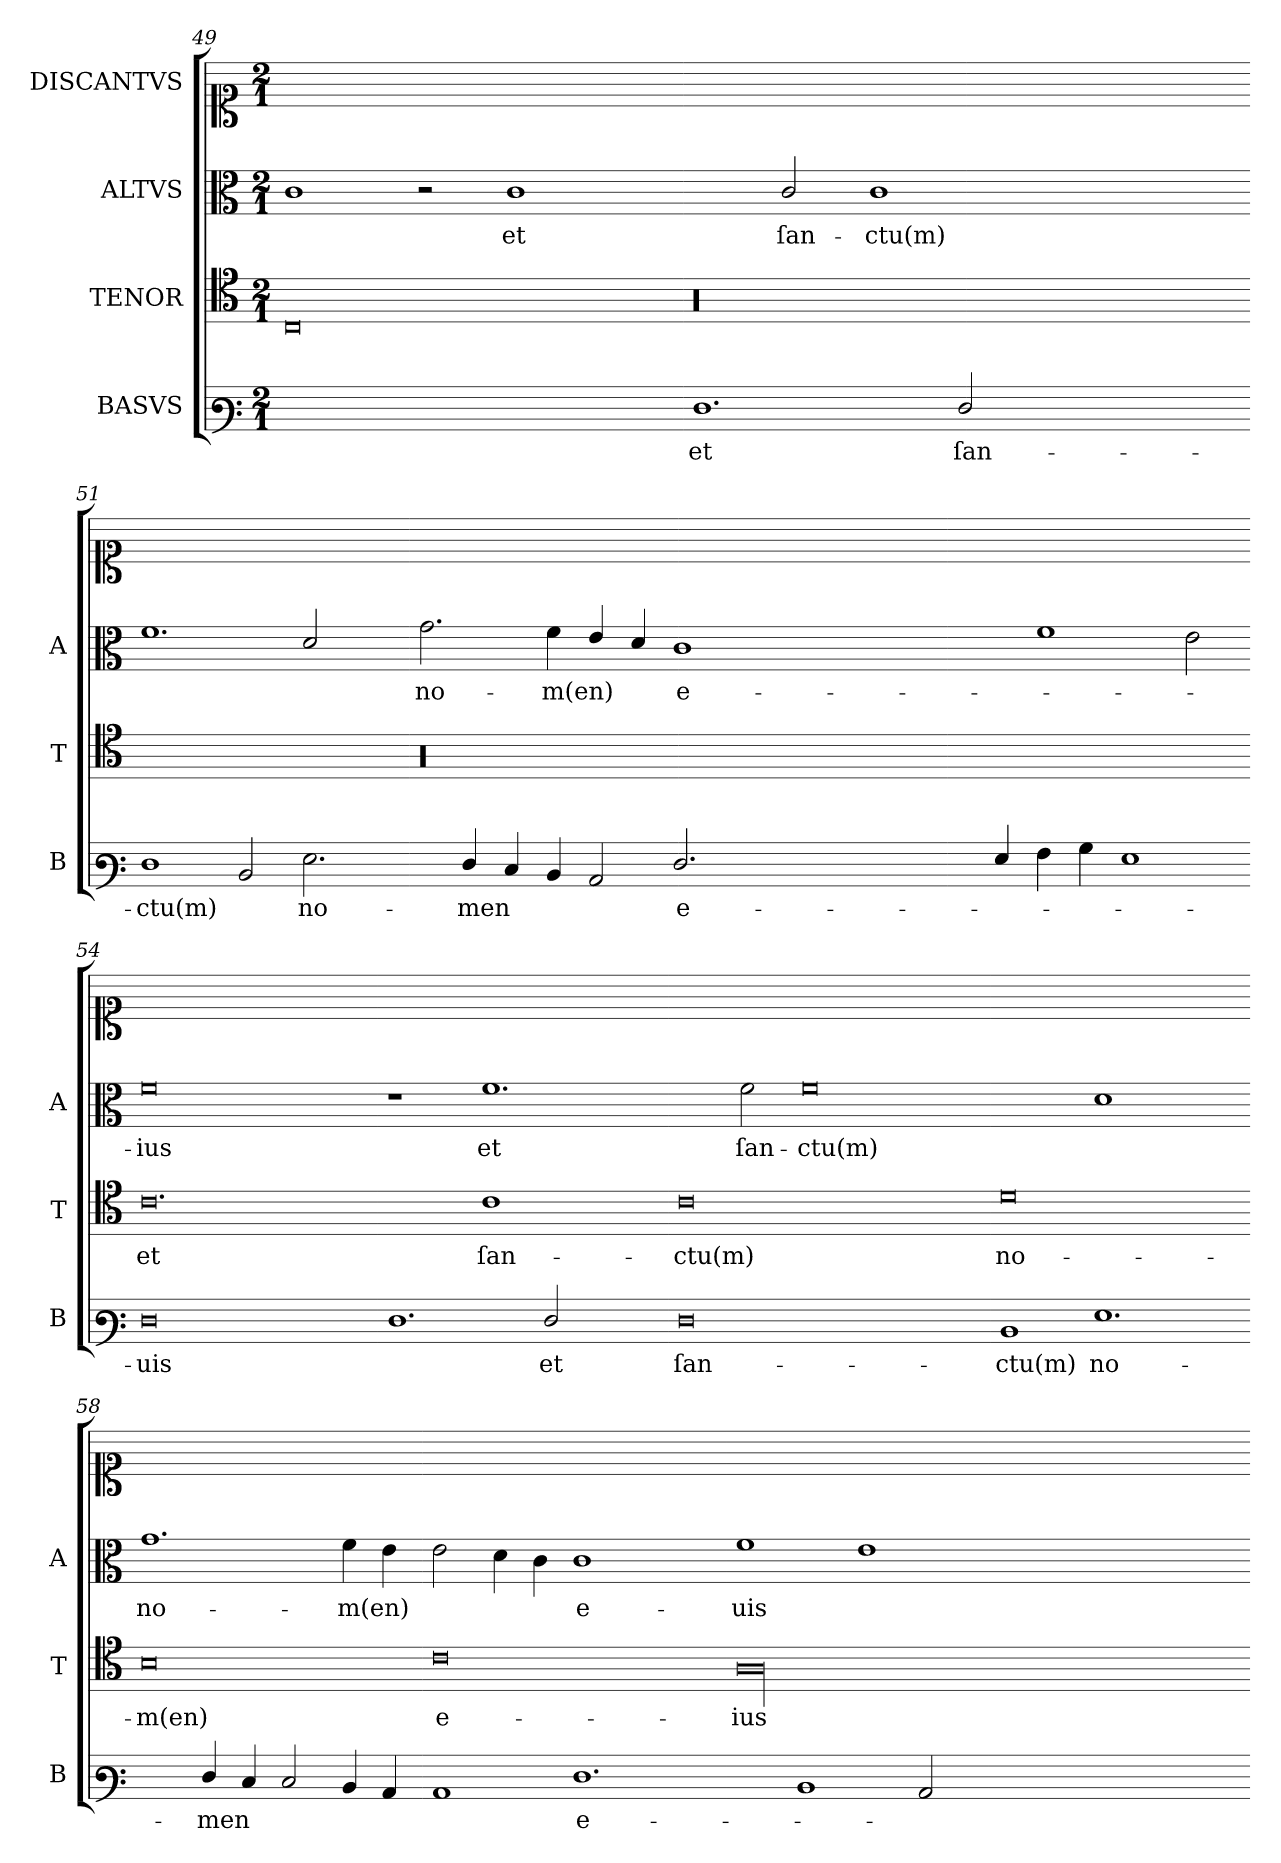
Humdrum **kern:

**kern	**text	**kern	**text	**kern	**text	**kern
*part4	*part4	*part3	*part3	*part2	*part2	*part1
*staff4	*staff4	*staff3	*staff3	*staff2	*staff2	*staff1
*I"BASVS	*	*I"TENOR	*	*I"ALTVS	*	*I"DISCANTVS
*I'B	*	*I'T	*	*I'A	*	*
*clefF3	*	*clefC4	*	*clefC3	*	*clefC1
*k[]	*	*k[]	*	*k[]	*	*k[]
*A:aeo	*	*A:aeo	*	*A:aeo	*	*A:aeo
*M2/1	*	*M2/1	*	*M2/1	*	*M2/1
=49	=49	=49	=49	=49	=49	=49
0ryy	.	0C	.	1c	.	0ryy
.	.	.	.	2r	.	.
.	.	.	.	1c\	et	.
2ryy	.	2ryy	.	.	.	2ryy
=50-	=50-	=50-	=50-	=50-	=50-	=50-
1.F	et	00r	.	2ryy	.	0ryy
.	.	.	.	2c/	ſan-	.
.	.	.	.	1c	-ctu(m)	.
2F/	ſan-	.	.	.	.	.
0ryy	.	.	.	0ryy	.	0ryy
=51-	=51-	=51-	=51-	=51-	=51-	=51-
1F	-ctu(m)	0ryy	.	1.f	.	0ryy
2D/	.	.	.	.	.	.
2.G\	no-	.	.	2d/	.	.
.	.	4ryy	.	4ryy	.	4ryy
=52-	=52-	=52-	=52-	=52-	=52-	=52-
4ryy	.	00r	.	2.g\	no-	0ryy
4F/	-men	.	.	.	.	.
4E/	.	.	.	.	.	.
4D/	.	.	.	4f\	-m(en)	.
2C/	.	.	.	4e/	.	.
.	.	.	.	4d/	.	.
2.F/	e-	.	.	1c\	e-	.
.	.	.	.	.	.	0ryy
1..ryy	.	.	.	.	.	.
.	.	.	.	1.ryy	.	.
=53-	=53-	=53-	=53-	=53-	=53-	=53-
4ryy	.	0ryy	.	2ryy	.	0ryy
4G/	.	.	.	.	.	.
4A\	.	.	.	1f	.	.
4B\	.	.	.	.	.	.
1G	.	.	.	.	.	.
.	.	.	.	2e\	.	.
=54-	=54-	=54-	=54-	=54-	=54-	=54-
0F	-uis	0.c	et	0f	-ius	0ryy
1ryy	.	.	.	1ryy	.	1ryy
=55-	=55-	=55-	=55-	=55-	=55-	=55-
1.F	.	1ryy	.	1r	.	0ryy
.	.	1c	ſan-	1.f	et	.
2F/	et	.	.	.	.	.
2ryy	.	2ryy	.	.	.	2ryy
=56-	=56-	=56-	=56-	=56-	=56-	=56-
0F	ſan-	0c	-ctu(m)	2ryy	.	0ryy
.	.	.	.	2f\	ſan-	.
.	.	.	.	0f	-ctu(m)	.
1ryy	.	1ryy	.	.	.	1ryy
=57-	=57-	=57-	=57-	=57-	=57-	=57-
1D	-ctu(m)	0d	no-	1ryy	.	0ryy
1.G	no-	.	.	1d	.	.
.	.	2ryy	.	2ryy	.	2ryy
=58-	=58-	=58-	=58-	=58-	=58-	=58-
2ryy	.	0B	-m(en)	1.g	no-	0ryy
4F/	-men	.	.	.	.	.
4E/	.	.	.	.	.	.
2E/	.	.	.	.	.	.
4D/	.	.	.	4f\	-m(en)	.
4C/	.	.	.	4e\	.	.
=59-	=59-	=59-	=59-	=59-	=59-	=59-
1C	.	0c	e-	2e\	.	0ryy
.	.	.	.	4d\	.	.
.	.	.	.	4c\	.	.
1.F	e-	.	.	1c	e-	.
.	.	2ryy	.	2ryy	.	2ryy
=60-	=60-	=60-	=60-	=60-	=60-	=60-
2ryy	.	000A\	-ius	1f	uis	0ryy
1D	.	.	.	.	.	.
.	.	.	.	1e	.	.
2C/	.	.	.	.	.	.
00.ryy	.	.	.	00.ryy	.	00.ryy
=-	=-	=-	=-	=-	=-	=-
*-	*-	*-	*-	*-	*-	*-
